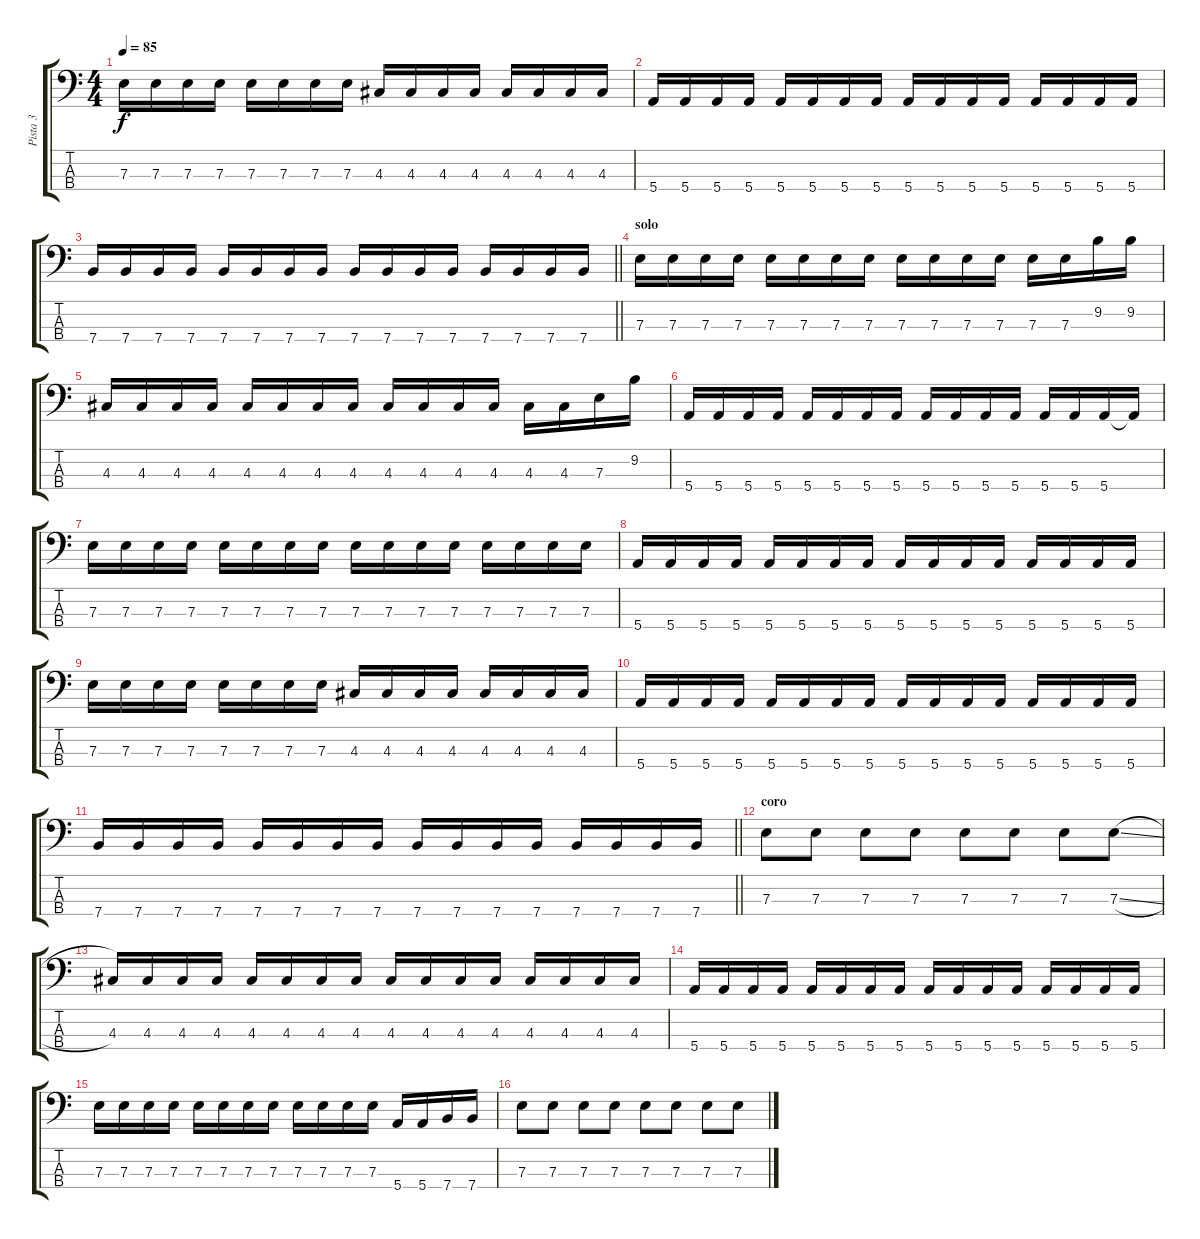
\track ("Pista 3" "Pista 3") {instrument electricbasspick}
\staff {score tabs}
\tuning (G2 D2 A1 E1) {hide}
\ts (4 4)
\tempo 85
\clef f4
\ks c
7.3.16{dy f} 7.3.16 7.3.16 7.3.16 7.3.16 7.3.16 7.3.16 7.3.16 4.3.16 4.3.16 4.3.16 4.3.16 4.3.16 4.3.16 4.3.16 4.3.16 |
5.4.16 5.4.16 5.4.16 5.4.16 5.4.16 5.4.16 5.4.16 5.4.16 5.4.16 5.4.16 5.4.16 5.4.16 5.4.16 5.4.16 5.4.16 5.4.16 |
\barLineRight lightlight
7.4.16 7.4.16 7.4.16 7.4.16 7.4.16 7.4.16 7.4.16 7.4.16 7.4.16 7.4.16 7.4.16 7.4.16 7.4.16 7.4.16 7.4.16 7.4.16 |
\section ("" "solo")
7.3.16 7.3.16 7.3.16 7.3.16 7.3.16 7.3.16 7.3.16 7.3.16 7.3.16 7.3.16 7.3.16 7.3.16 7.3.16 7.3.16 9.2.16 9.2.16 |
4.3.16 4.3.16 4.3.16 4.3.16 4.3.16 4.3.16 4.3.16 4.3.16 4.3.16 4.3.16 4.3.16 4.3.16 4.3.16 4.3.16 7.3.16 9.2.16 |
5.4.16 5.4.16 5.4.16 5.4.16 5.4.16 5.4.16 5.4.16 5.4.16 5.4.16 5.4.16 5.4.16 5.4.16 5.4.16 5.4.16 5.4.16 5.4{t}.16 |
7.3.16 7.3.16 7.3.16 7.3.16 7.3.16 7.3.16 7.3.16 7.3.16 7.3.16 7.3.16 7.3.16 7.3.16 7.3.16 7.3.16 7.3.16 7.3.16 |
5.4.16 5.4.16 5.4.16 5.4.16 5.4.16 5.4.16 5.4.16 5.4.16 5.4.16 5.4.16 5.4.16 5.4.16 5.4.16 5.4.16 5.4.16 5.4.16 |
7.3.16 7.3.16 7.3.16 7.3.16 7.3.16 7.3.16 7.3.16 7.3.16 4.3.16 4.3.16 4.3.16 4.3.16 4.3.16 4.3.16 4.3.16 4.3.16 |
5.4.16 5.4.16 5.4.16 5.4.16 5.4.16 5.4.16 5.4.16 5.4.16 5.4.16 5.4.16 5.4.16 5.4.16 5.4.16 5.4.16 5.4.16 5.4.16 |
\barLineRight lightlight
7.4.16 7.4.16 7.4.16 7.4.16 7.4.16 7.4.16 7.4.16 7.4.16 7.4.16 7.4.16 7.4.16 7.4.16 7.4.16 7.4.16 7.4.16 7.4.16 |
\section ("" "coro")
7.3.8 7.3.8 7.3.8 7.3.8 7.3.8 7.3.8 7.3.8 7.3{sl}.8 |
4.3.16 4.3.16 4.3.16 4.3.16 4.3.16 4.3.16 4.3.16 4.3.16 4.3.16 4.3.16 4.3.16 4.3.16 4.3.16 4.3.16 4.3.16 4.3.16 |
5.4.16 5.4.16 5.4.16 5.4.16 5.4.16 5.4.16 5.4.16 5.4.16 5.4.16 5.4.16 5.4.16 5.4.16 5.4.16 5.4.16 5.4.16 5.4.16 |
7.3.16 7.3.16 7.3.16 7.3.16 7.3.16 7.3.16 7.3.16 7.3.16 7.3.16 7.3.16 7.3.16 7.3.16 5.4.16 5.4.16 7.4.16 7.4.16 |
7.3.8 7.3.8 7.3.8 7.3.8 7.3.8 7.3.8 7.3.8 7.3{sl}.8
